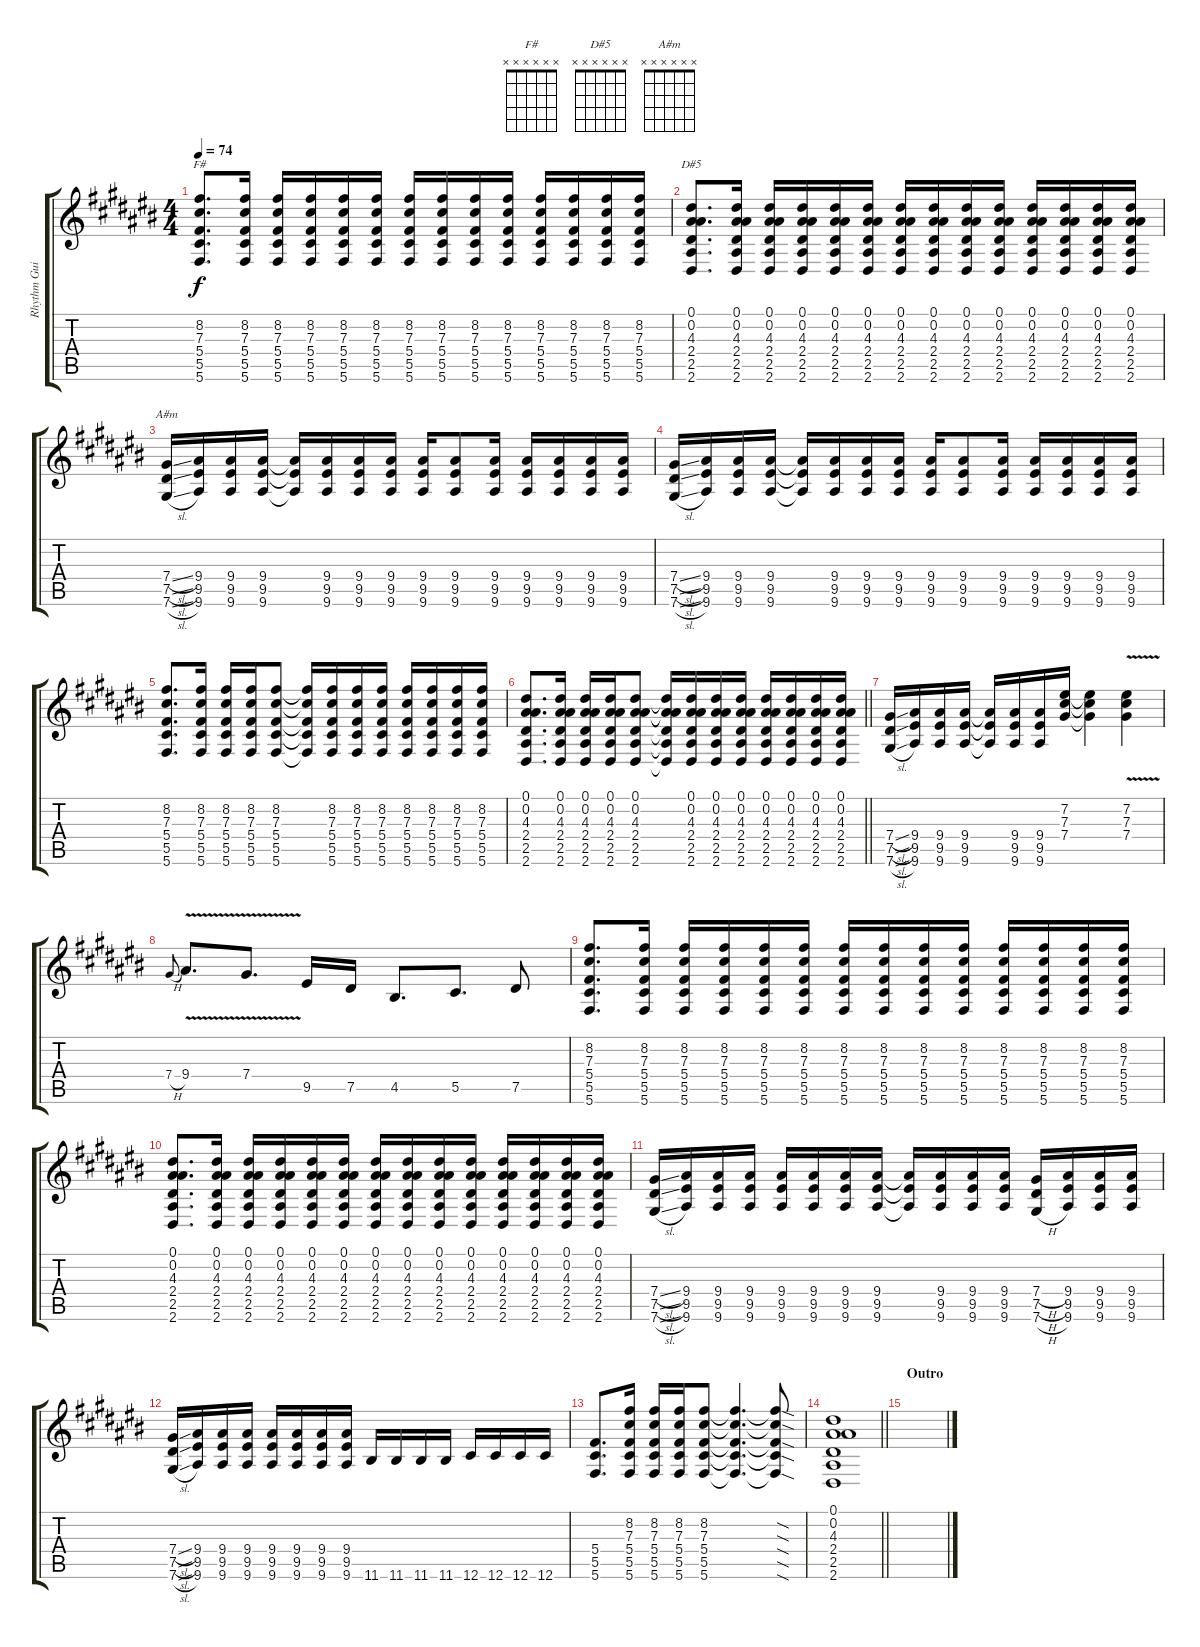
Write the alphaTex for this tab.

\track ("Rhythm Guitar (left), overdrive" "Rhythm Gui") {instrument overdrivenguitar}
\staff {score tabs}
\tuning (Eb4 Bb3 Gb3 Db3 Ab2 Db2) {hide}
\chord ("F#" x x x x x x)
\chord ("D#5" x x x x x x)
\chord ("A#m" x x x x x x)
\ts (4 4)
\tempo 74
\clef g2
\ks a#minor
(8.2 7.3 5.4 5.5 5.6).8{d ch "F#" dy f} (8.2 7.3 5.4 5.5 5.6).16 (8.2 7.3 5.4 5.5 5.6).16 (8.2 7.3 5.4 5.5 5.6).16 (8.2 7.3 5.4 5.5 5.6).16 (8.2 7.3 5.4 5.5 5.6).16 (8.2 7.3 5.4 5.5 5.6).16 (8.2 7.3 5.4 5.5 5.6).16 (8.2 7.3 5.4 5.5 5.6).16 (8.2 7.3 5.4 5.5 5.6).16 (8.2 7.3 5.4 5.5 5.6).16 (8.2 7.3 5.4 5.5 5.6).16 (8.2 7.3 5.4 5.5 5.6).16 (8.2 7.3 5.4 5.5 5.6).16 |
(0.1 0.2 4.3 2.4 2.5 2.6).8{d ch "D#5"} (0.1 0.2 4.3 2.4 2.5 2.6).16 (0.1 0.2 4.3 2.4 2.5 2.6).16 (0.1 0.2 4.3 2.4 2.5 2.6).16 (0.1 0.2 4.3 2.4 2.5 2.6).16 (0.1 0.2 4.3 2.4 2.5 2.6).16 (0.1 0.2 4.3 2.4 2.5 2.6).16 (0.1 0.2 4.3 2.4 2.5 2.6).16 (0.1 0.2 4.3 2.4 2.5 2.6).16 (0.1 0.2 4.3 2.4 2.5 2.6).16 (0.1 0.2 4.3 2.4 2.5 2.6).16 (0.1 0.2 4.3 2.4 2.5 2.6).16 (0.1 0.2 4.3 2.4 2.5 2.6).16 (0.1 0.2 4.3 2.4 2.5 2.6).16 |
(7.4{sl} 7.5{sl} 7.6{sl}).16{ch "A#m"} (9.4 9.5 9.6).16 (9.4 9.5 9.6).16 (9.4 9.5 9.6).16 (9.4{t} 9.5{t} 9.6{t}).16 (9.4 9.5 9.6).16 (9.4 9.5 9.6).16 (9.4 9.5 9.6).16 (9.4 9.5 9.6).16 (9.4 9.5 9.6).8 (9.4 9.5 9.6).16 (9.4 9.5 9.6).16 (9.4 9.5 9.6).16 (9.4 9.5 9.6).16 (9.4 9.5 9.6).16 |
(7.4{sl} 7.5{sl} 7.6{sl}).16 (9.4 9.5 9.6).16 (9.4 9.5 9.6).16 (9.4 9.5 9.6).16 (9.4{t} 9.5{t} 9.6{t}).16 (9.4 9.5 9.6).16 (9.4 9.5 9.6).16 (9.4 9.5 9.6).16 (9.4 9.5 9.6).16 (9.4 9.5 9.6).8 (9.4 9.5 9.6).16 (9.4 9.5 9.6).16 (9.4 9.5 9.6).16 (9.4 9.5 9.6).16 (9.4 9.5 9.6).16 |
(8.2 7.3 5.4 5.5 5.6).8{d} (8.2 7.3 5.4 5.5 5.6).16 (8.2 7.3 5.4 5.5 5.6).16 (8.2 7.3 5.4 5.5 5.6).16 (8.2 7.3 5.4 5.5 5.6).8 (8.2{t} 7.3{t} 5.4{t} 5.5{t} 5.6{t}).16 (8.2 7.3 5.4 5.5 5.6).16 (8.2 7.3 5.4 5.5 5.6).16 (8.2 7.3 5.4 5.5 5.6).16 (8.2 7.3 5.4 5.5 5.6).16 (8.2 7.3 5.4 5.5 5.6).16 (8.2 7.3 5.4 5.5 5.6).16 (8.2 7.3 5.4 5.5 5.6).16 |
\barLineRight lightlight
(0.1 0.2 4.3 2.4 2.5 2.6).8{d} (0.1 0.2 4.3 2.4 2.5 2.6).16 (0.1 0.2 4.3 2.4 2.5 2.6).16 (0.1 0.2 4.3 2.4 2.5 2.6).16 (0.1 0.2 4.3 2.4 2.5 2.6).8 (0.1{t} 0.2{t} 4.3{t} 2.4{t} 2.5{t} 2.6{t}).16 (0.1 0.2 4.3 2.4 2.5 2.6).16 (0.1 0.2 4.3 2.4 2.5 2.6).16 (0.1 0.2 4.3 2.4 2.5 2.6).16 (0.1 0.2 4.3 2.4 2.5 2.6).16 (0.1 0.2 4.3 2.4 2.5 2.6).16 (0.1 0.2 4.3 2.4 2.5 2.6).16 (0.1 0.2 4.3 2.4 2.5 2.6).16 |
(7.4{sl} 7.5{sl} 7.6{sl}).16 (9.4 9.5 9.6).16 (9.4 9.5 9.6).16 (9.4 9.5 9.6).16 (9.4{t} 9.5{t} 9.6{t}).16 (9.4 9.5 9.6).16 (9.4 9.5 9.6).16 (7.2 7.3 7.4).16 (7.2{t} 7.3{t} 7.4{t}).4 (7.2{v} 7.3{v} 7.4{v}).4 |
7.4{h}.8{gr onbeat} 9.4{v}.8{d} 7.4{v}.8{d} 9.5.16 7.5.16 4.5.8{d} 5.5.8{d} 7.5.8 |
(8.2 7.3 5.4 5.5 5.6).8{d} (8.2 7.3 5.4 5.5 5.6).16 (8.2 7.3 5.4 5.5 5.6).16 (8.2 7.3 5.4 5.5 5.6).16 (8.2 7.3 5.4 5.5 5.6).16 (8.2 7.3 5.4 5.5 5.6).16 (8.2 7.3 5.4 5.5 5.6).16 (8.2 7.3 5.4 5.5 5.6).16 (8.2 7.3 5.4 5.5 5.6).16 (8.2 7.3 5.4 5.5 5.6).16 (8.2 7.3 5.4 5.5 5.6).16 (8.2 7.3 5.4 5.5 5.6).16 (8.2 7.3 5.4 5.5 5.6).16 (8.2 7.3 5.4 5.5 5.6).16 |
(0.1 0.2 4.3 2.4 2.5 2.6).8{d} (0.1 0.2 4.3 2.4 2.5 2.6).16 (0.1 0.2 4.3 2.4 2.5 2.6).16 (0.1 0.2 4.3 2.4 2.5 2.6).16 (0.1 0.2 4.3 2.4 2.5 2.6).16 (0.1 0.2 4.3 2.4 2.5 2.6).16 (0.1 0.2 4.3 2.4 2.5 2.6).16 (0.1 0.2 4.3 2.4 2.5 2.6).16 (0.1 0.2 4.3 2.4 2.5 2.6).16 (0.1 0.2 4.3 2.4 2.5 2.6).16 (0.1 0.2 4.3 2.4 2.5 2.6).16 (0.1 0.2 4.3 2.4 2.5 2.6).16 (0.1 0.2 4.3 2.4 2.5 2.6).16 (0.1 0.2 4.3 2.4 2.5 2.6).16 |
(7.4{sl} 7.5{sl} 7.6{sl}).16 (9.4 9.5 9.6).16 (9.4 9.5 9.6).16 (9.4 9.5 9.6).16 (9.4 9.5 9.6).16 (9.4 9.5 9.6).16 (9.4 9.5 9.6).16 (9.4 9.5 9.6).16 (9.4{t} 9.5{t} 9.6{t}).16 (9.4 9.5 9.6).16 (9.4 9.5 9.6).16 (9.4 9.5 9.6).16 (7.4{h} 7.5{h} 7.6{h}).16 (9.4 9.5 9.6).16 (9.4 9.5 9.6).16 (9.4 9.5 9.6).16 |
(7.4{sl} 7.5{sl} 7.6{sl}).16 (9.4 9.5 9.6).16 (9.4 9.5 9.6).16 (9.4 9.5 9.6).16 (9.4 9.5 9.6).16 (9.4 9.5 9.6).16 (9.4 9.5 9.6).16 (9.4 9.5 9.6).16 11.6.16 11.6.16 11.6.16 11.6.16 12.6.16 12.6.16 12.6.16 12.6.16 |
(5.4 5.5 5.6).8{d} (8.2 7.3 5.4 5.5 5.6).16 (8.2 7.3 5.4 5.5 5.6).16 (8.2 7.3 5.4 5.5 5.6).16 (8.2 7.3 5.4 5.5 5.6).8 (8.2{t} 7.3{t} 5.4{t} 5.5{t} 5.6{t}).4{d} (8.2{sod t} 7.3{sod t} 5.4{sod t} 5.5{sod t} 5.6{sod t}).8 |
\barLineRight lightlight
(0.1 0.2 4.3 2.4 2.5 2.6).1 |
\section ("" "Outro")
